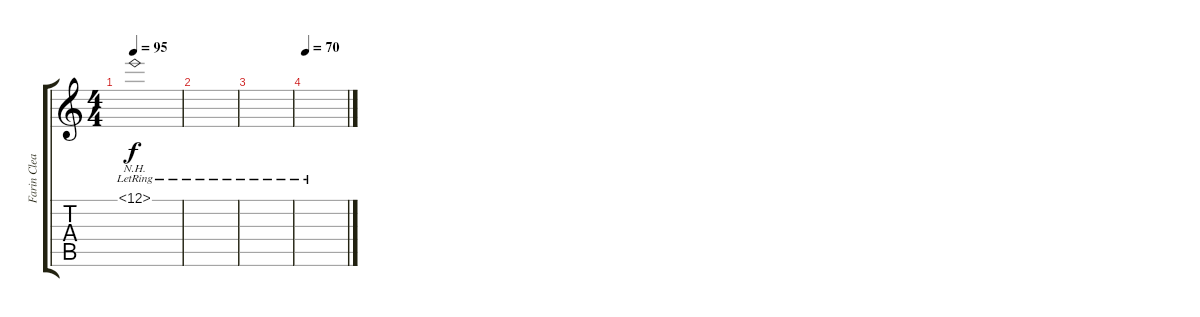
\track ("Farin Clean II" "Farin Clea") {instrument acousticguitarsteel}
\staff {score tabs}
\tuning (E4 B3 G3 D3 A2 E2) {hide}
\ts (4 4)
\tempo 95
\clef g2
\ks c
12.1{nh lr}.1{dy f} |
|
|
\tempo 70
